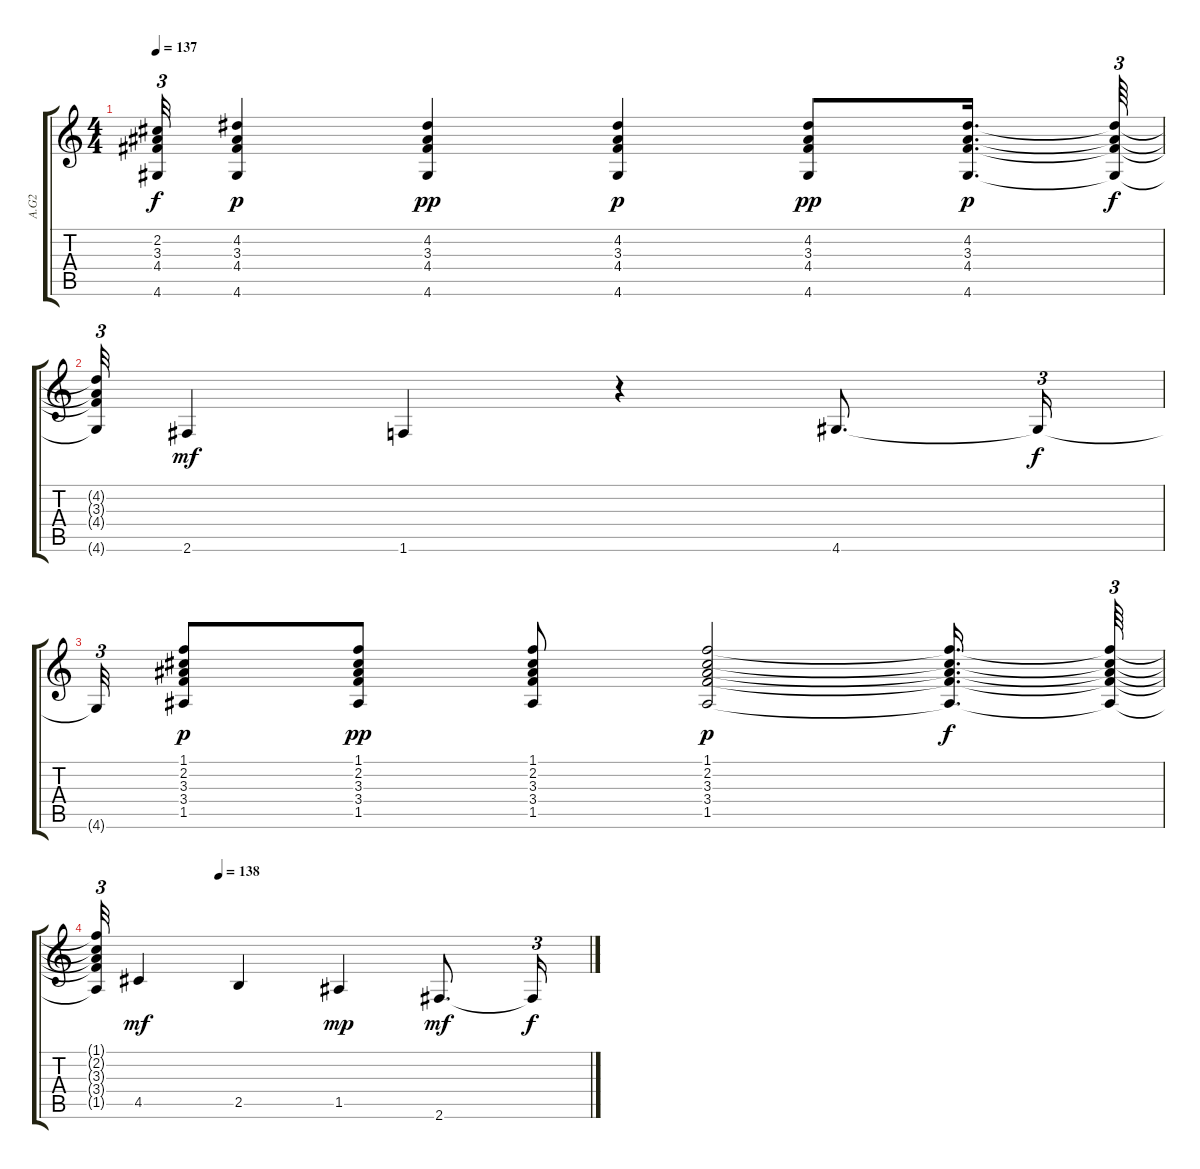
\track ("A.G2" "A.G2") {instrument acousticguitarsteel}
\staff {score tabs}
\tuning (E4 B3 G3 D3 A2 E2) {hide}
\ts (4 4)
\tempo 137
\clef g2
\ks c
(2.2{t} 3.3{t} 4.4{t} 4.6{t}).32{tu (3 2) dy f} (4.2 3.3 4.4 4.6).4{dy p} (4.2 3.3 4.4 4.6).4{dy pp} (4.2 3.3 4.4 4.6).4{dy p} (4.2 3.3 4.4 4.6).8{dy pp} (4.2 3.3 4.4 4.6).16{d dy p} (4.2{t} 3.3{t} 4.4{t} 4.6{t}).64{tu (3 2) dy f} |
(4.2{t} 3.3{t} 4.4{t} 4.6{t}).32{tu (3 2)} 2.6.4{dy mf} 1.6.4 r.4 4.6.8{d} 4.6{t}.16{tu (3 2) dy f} |
4.6{t}.32{tu (3 2)} (1.1 2.2 3.3 3.4 1.5).8{dy p} (1.1 2.2 3.3 3.4 1.5).8{dy pp} (1.1 2.2 3.3 3.4 1.5).8 (1.1 2.2 3.3 3.4 1.5).2{dy p} (1.1{t} 2.2{t} 3.3{t} 3.4{t} 1.5{t}).16{d dy f} (1.1{t} 2.2{t} 3.3{t} 3.4{t} 1.5{t}).64{tu (3 2)} |
\tempo (138 0.25)
(1.1{t} 2.2{t} 3.3{t} 3.4{t} 1.5{t}).32{tu (3 2)} 4.5.4{dy mf} 2.5.4 1.5.4{dy mp} 2.6.8{d dy mf} 2.6{t}.16{tu (3 2) dy f}
